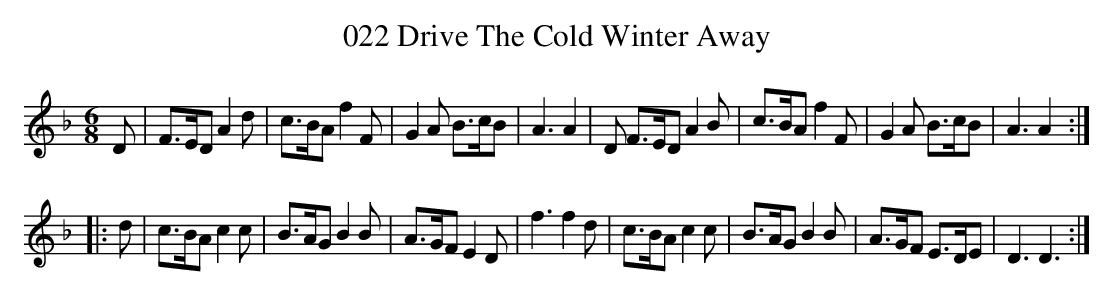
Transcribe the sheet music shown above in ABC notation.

X:1
T:022 Drive The Cold Winter Away
M:6/8
L:1/8
K:F
D| F>ED A2 d|c>BA f2 F|G2 A B>cB|A3 A2|D F>ED A2 B|c>BA f2 F|G2 A B>cB|A3 A2:|
|: d|c>BA c2 c|B>AG B2 B|A>GF E2 D|f3 f2 d|c>BA c2 c|B>AG B2 B|A>GF E>DE|D3 D3:|
